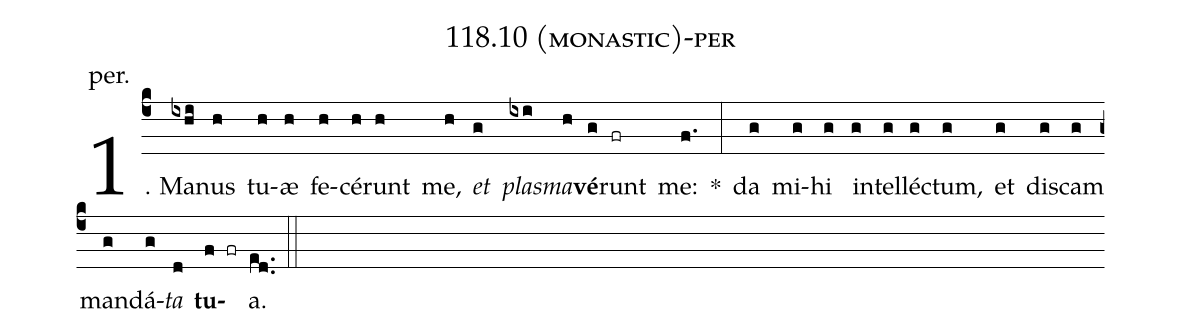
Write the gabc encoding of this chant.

name: 118.10 (monastic)-per;
annotation: per.;
%%
(c4)1. Ma(ixhi)nus(h) tu(h)æ(h) fe(h)cé(h)runt(h) me,(h) <i>et</i>(g) <i>plas</i>(ixi)<i>ma</i>(h)<b>vé</b>(g)runt(fr) me:(f.) *(:) da(g) mi(g)hi(g) in(g)tel(g)léc(g)tum,(g) et(g) dis(g)cam(g) man(g)dá(g)<i>ta</i>(d) <b>tu</b>(f fr)a.(ed..) (::)
